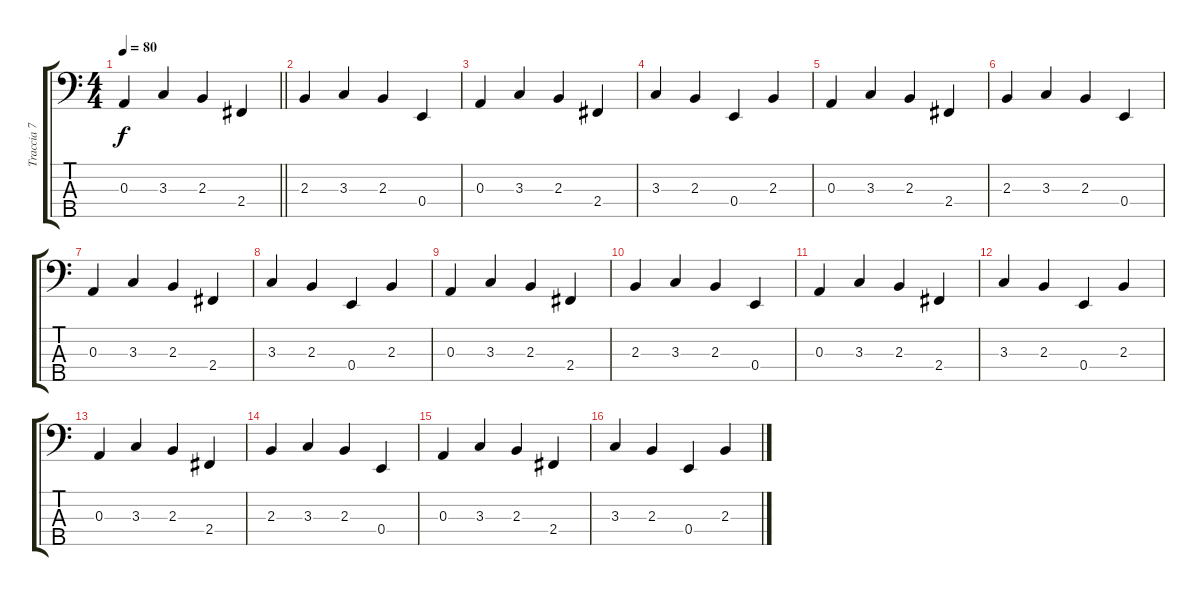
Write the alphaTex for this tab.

\track ("Traccia 7" "Traccia 7") {instrument electricbassfinger}
\staff {score tabs}
\tuning (G2 D2 A1 E1 B0) {hide}
\ts (4 4)
\tempo 80
\clef f4
\barLineRight lightlight
\ks c
0.3.4{dy f} 3.3.4 2.3.4 2.4.4 |
\section ("" "")
2.3.4 3.3.4 2.3.4 0.4.4 |
0.3.4 3.3.4 2.3.4 2.4.4 |
3.3.4 2.3.4 0.4.4 2.3.4 |
0.3.4 3.3.4 2.3.4 2.4.4 |
2.3.4 3.3.4 2.3.4 0.4.4 |
0.3.4 3.3.4 2.3.4 2.4.4 |
3.3.4 2.3.4 0.4.4 2.3.4 |
0.3.4 3.3.4 2.3.4 2.4.4 |
2.3.4 3.3.4 2.3.4 0.4.4 |
0.3.4 3.3.4 2.3.4 2.4.4 |
3.3.4 2.3.4 0.4.4 2.3.4 |
0.3.4 3.3.4 2.3.4 2.4.4 |
2.3.4 3.3.4 2.3.4 0.4.4 |
0.3.4 3.3.4 2.3.4 2.4.4 |
3.3.4 2.3.4 0.4.4 2.3.4
